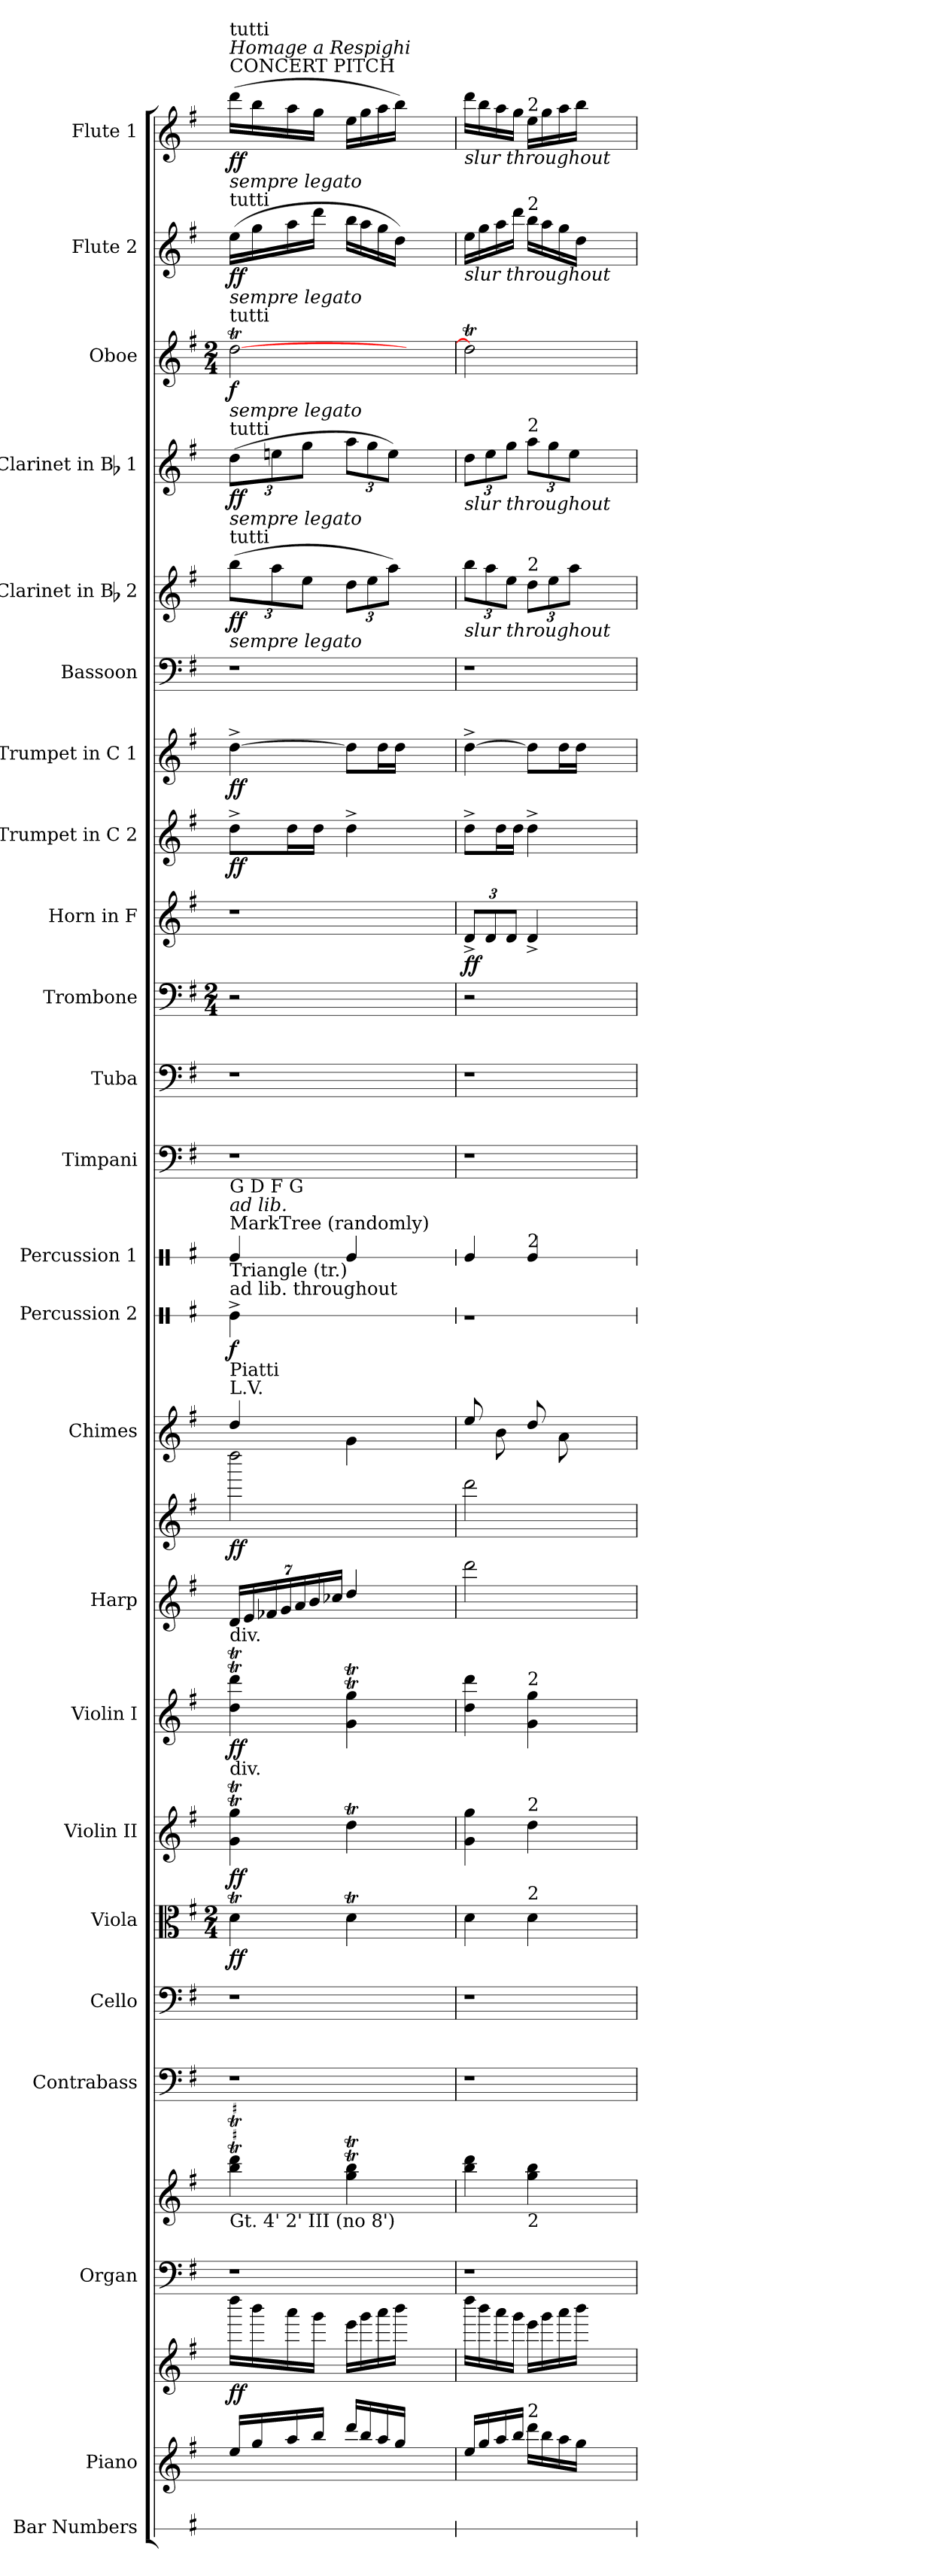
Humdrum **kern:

**kern	**kern	**kern	**dynam	**kern	**kern	**kern	**kern	**kern	**dynam	**kern	**dynam	**kern	**dynam	**kern	**kern	**dynam	**kern	**kern	**dynam	**kern	**kern	**kern	**kern	**kern	**dynam	**kern	**dynam	**kern	**dynam	**kern	**kern	**dynam	**kern	**dynam	**kern	**dynam	**kern	**dynam	**kern	**dynam
*part24	*part23	*part23	*part23	*part22	*part22	*part21	*part20	*part19	*part19	*part18	*part18	*part17	*part17	*part16	*part16	*part16	*part15	*part14	*part14	*part13	*part12	*part11	*part10	*part9	*part9	*part8	*part8	*part7	*part7	*part6	*part5	*part5	*part4	*part4	*part3	*part3	*part2	*part2	*part1	*part1
*staff27	*staff26	*staff25	*staff25/26	*staff24	*staff23	*staff22	*staff21	*staff20	*staff20	*staff19	*staff19	*staff18	*staff18	*staff17	*staff16	*staff16/17	*staff15	*staff14	*staff14	*staff13	*staff12	*staff11	*staff10	*staff9	*staff9	*staff8	*staff8	*staff7	*staff7	*staff6	*staff5	*staff5	*staff4	*staff4	*staff3	*staff3	*staff2	*staff2	*staff1	*staff1
*I"Bar Numbers	*I"Piano	*	*	*I"Organ	*	*I"Contrabass	*I"Cello	*I"Viola	*	*I"Violin II	*	*I"Violin I	*	*I"Harp	*	*	*I"Chimes	*I"Percussion 2	*	*I"Percussion 1	*I"Timpani	*I"Tuba	*I"Trombone	*I"Horn in F	*	*I"Trumpet in C 2	*	*I"Trumpet in C 1	*	*I"Bassoon	*I"Clarinet in Bb 2	*	*I"Clarinet in Bb 1	*	*I"Oboe	*	*I"Flute 2	*	*I"Flute 1	*
*	*I'Pno.	*	*	*I'Org.	*	*I'Cb.	*	*I'Vla.	*	*I'Vln. II	*	*I'Vln. I	*	*I'Hp.	*	*	*I'Chm.	*I'Perc. 2	*	*I'Perc. 1	*I'Timp.	*I'Tuba	*I'Tbn.	*	*	*I'Tpt 2	*	*I'Tpt 1	*	*I'Bsn.	*I'Cl 2	*	*I'Cl 1	*	*I'Ob.	*	*I'Fl 2	*	*I'Fl 1	*
*stria1	*	*	*	*	*	*	*	*	*	*	*	*	*	*	*	*	*	*stria1	*	*stria1	*	*	*	*	*	*	*	*	*	*	*	*	*	*	*	*	*	*	*	*
*	*clefG2	*clefG2	*	*clefF4	*clefG2	*clefF4	*clefF4	*clefC3	*	*clefG2	*	*clefG2	*	*clefG2	*clefG2	*	*clefG2	*clefX	*	*clefX	*clefF4	*clefF4	*clefF4	*clefG2	*	*clefG2	*	*clefG2	*	*clefF4	*clefG2	*	*clefG2	*	*clefG2	*	*clefG2	*	*clefG2	*
*	*	*	*	*	*	*ITrd7c12	*	*	*	*	*	*	*	*	*	*	*	*	*	*	*	*	*	*	*	*	*	*	*	*	*	*	*	*	*	*	*	*	*	*
*k[f#]	*k[f#]	*k[f#]	*	*k[f#]	*k[f#]	*k[f#]	*k[f#]	*k[f#]	*	*k[f#]	*	*k[f#]	*	*k[f#]	*k[f#]	*	*k[f#]	*k[f#]	*	*k[f#]	*k[f#]	*k[f#]	*k[f#]	*k[f#]	*	*k[f#]	*	*k[f#]	*	*k[f#]	*k[f#]	*	*k[f#]	*	*k[f#]	*	*k[f#]	*	*k[f#]	*
*G:	*G:	*G:	*	*G:	*G:	*G:	*G:	*G:	*	*G:	*	*G:	*	*G:	*G:	*	*G:	*G:	*	*G:	*G:	*G:	*G:	*G:	*	*G:	*	*G:	*	*G:	*G:	*	*G:	*	*G:	*	*G:	*	*G:	*
*	*	*	*	*	*	*	*	*M2/4	*	*	*	*	*	*	*	*	*	*	*	*	*	*	*M2/4	*	*	*	*	*	*	*	*	*	*	*	*M2/4	*	*	*	*	*
*MM108	*MM108	*MM108	*	*MM108	*MM108	*MM108	*MM108	*MM108	*	*MM108	*	*MM108	*	*MM108	*MM108	*	*MM108	*MM108	*	*MM108	*MM108	*MM108	*MM108	*MM108	*	*MM108	*	*MM108	*	*MM108	*MM108	*	*MM108	*	*MM108	*	*MM108	*	*MM108	*
=1	=1	=1	=1	=1	=1	=1	=1	=1	=1	=1	=1	=1	=1	=1	=1	=1	=1	=1	=1	=1	=1	=1	=1	=1	=1	=1	=1	=1	=1	=1	=1	=1	=1	=1	=1	=1	=1	=1	=1	=1
!	!	!	!	!	!	!	!	!	!	!	!	!	!	!	!	!	!	!	!	!	!	!	!	!	!	!	!	!	!	!	!	!	!	!	!	!	!	!	!LO:TX:a:t=CONCERT PITCH	!
!	!	!	!	!	!	!	!	!	!	!	!	!	!	!	!	!	!	!	!	!	!	!	!	!	!	!	!	!	!	!	!	!	!	!	!	!	!	!	!LO:TX:a:i:t=Homage a Respighi	!
!	!	!	!	!	!	!	!	!	!	!	!	!	!	!	!	!	!	!	!	!	!	!	!	!	!	!	!	!	!	!	!	!	!	!	!	!	!	!	!LO:TX:b:i:t=sempre legato	!
!	!	!	!	!	!	!	!	!	!	!	!	!	!	!	!	!	!	!	!	!	!	!	!	!	!	!	!	!	!	!	!	!	!	!	!	!	!	!	!LO:TX:a:t=tutti	!
!	!	!	!	!	!	!	!	!	!	!	!	!	!	!	!	!	!	!	!	!	!	!	!	!	!	!	!	!	!	!	!	!	!	!	!	!	!LO:TX:b:i:t=sempre legato	!	!	!
!	!	!	!	!	!	!	!	!	!	!	!	!	!	!	!	!	!	!	!	!	!	!	!	!	!	!	!	!	!	!	!	!	!	!	!	!	!LO:TX:a:t=tutti	!	!	!
!	!	!	!	!	!	!	!	!	!	!	!	!	!	!	!	!	!	!	!	!	!	!	!	!	!	!	!	!	!	!	!	!	!	!	!LO:TX:b:i:t=sempre legato	!	!	!	!	!
!	!	!	!	!	!	!	!	!	!	!	!	!	!	!	!	!	!	!	!	!	!	!	!	!	!	!	!	!	!	!	!	!	!	!	!LO:TX:a:t=tutti	!	!	!	!	!
!	!	!	!	!	!	!	!	!	!	!	!	!	!	!	!	!	!	!	!	!	!	!	!	!	!	!	!	!	!	!	!	!	!LO:TX:b:i:t=sempre legato	!	!	!	!	!	!	!
!	!	!	!	!	!	!	!	!	!	!	!	!	!	!	!	!	!	!	!	!	!	!	!	!	!	!	!	!	!	!	!	!	!LO:TX:a:t=tutti	!	!	!	!	!	!	!
!	!	!	!	!	!	!	!	!	!	!	!	!	!	!	!	!	!	!	!	!	!	!	!	!	!	!	!	!	!	!	!LO:TX:b:i:t=sempre legato	!	!	!	!	!	!	!	!	!
!	!	!	!	!	!	!	!	!	!	!	!	!	!	!	!	!	!	!	!	!	!	!	!	!	!	!	!	!	!	!	!LO:TX:a:t=tutti	!	!	!	!	!	!	!	!	!
!	!	!	!	!	!	!	!	!	!	!	!	!	!	!	!	!	!	!	!	!	!LO:TX:b:t=G D F G	!	!	!	!	!	!	!	!	!	!	!	!	!	!	!	!	!	!	!
!	!	!	!	!	!	!	!	!	!	!	!	!	!	!	!	!	!	!	!	!	!LO:TX:b:i:t=ad lib.	!	!	!	!	!	!	!	!	!	!	!	!	!	!	!	!	!	!	!
!	!	!	!	!	!	!	!	!	!	!	!	!	!	!	!	!	!	!	!	!LO:TX:a:t=MarkTree (randomly)	!	!	!	!	!	!	!	!	!	!	!	!	!	!	!	!	!	!	!	!
!	!	!	!	!	!	!	!	!	!	!	!	!	!	!	!	!	!	!	!	!LO:TX:b:t=Triangle (tr.)	!	!	!	!	!	!	!	!	!	!	!	!	!	!	!	!	!	!	!	!
!	!	!	!	!	!	!	!	!	!	!	!	!	!	!	!	!	!	!	!	!LO:TX:b:t=ad lib. throughout	!	!	!	!	!	!	!	!	!	!	!	!	!	!	!	!	!	!	!	!
!	!	!	!	!	!	!	!	!	!	!	!	!	!	!	!	!	!	!LO:TX:b:t=Piatti	!	!	!	!	!	!	!	!	!	!	!	!	!	!	!	!	!	!	!	!	!	!
!	!	!	!	!	!	!	!	!	!	!	!	!	!	!	!	!	!LO:TX:a:t=L.V.	!	!	!	!	!	!	!	!	!	!	!	!	!	!	!	!	!	!	!	!	!	!	!
!	!	!	!	!	!	!	!	!	!	!	!	!LO:TX:a:t=div.	!	!	!	!	!	!	!	!	!	!	!	!	!	!	!	!	!	!	!	!	!	!	!	!	!	!	!	!
!	!	!	!	!	!	!	!	!	!	!LO:TX:a:t=div.	!	!	!	!	!	!	!	!	!	!	!	!	!	!	!	!	!	!	!	!	!	!	!	!	!	!	!	!	!	!
!	!	!	!	!	!LO:TX:b:t=Gt. 4' 2' III  (no 8')	!	!	!	!	!	!	!	!	!	!	!	!	!	!	!	!	!	!	!	!	!	!	!	!	!	!	!	!	!	!	!	!	!	!	!
!	!	!	!LO:DY:b	!	!	!	!	!	!LO:DY:b	!	!LO:DY:b	!	!LO:DY:b	!	!	!LO:DY:b	!	!LO:N:head=solid	!LO:DY:b	!LO:N:head=solid	!	!	!	!	!	!	!LO:DY:b	!	!LO:DY:b	!	!	!LO:DY:b	!	!LO:DY:b	!	!LO:DY:b	!	!LO:DY:b	!	!LO:DY:b
1ryy	16ee/LL	16dddd\LL	ff	1r	4bb\T 4ddd\T	1r	1r	4dT\	ff	4g\T 4gg\T	ff	4dd\T 4ddd\T	ff	28d!/LLL	2dddd\	ff	4dd/	2Re^>\	f	4Re</	1r	1r	2r	1r	.	8dd^>\L	ff	[4dd^>\	ff	1r	(>12bb\L	ff	(>12dd\L	ff	[2ddT\	f	(>16ee\LL	ff	(>16ddd\LL	ff
.	.	.	.	.	.	.	.	.	.	.	.	.	.	28e!/	.	.	.	.	.	.	.	.	.	.	.	.	.	.	.	.	.	.	.	.	.	.	.	.	.	.
.	16gg/	16bbb\	.	.	.	.	.	.	.	.	.	.	.	.	.	.	.	.	.	.	.	.	.	.	.	.	.	.	.	.	.	.	.	.	.	.	16gg\	.	16bb\	.
.	.	.	.	.	.	.	.	.	.	.	.	.	.	28f-X!/	.	.	.	.	.	.	.	.	.	.	.	.	.	.	.	.	.	.	.	.	.	.	.	.	.	.
.	.	.	.	.	.	.	.	.	.	.	.	.	.	.	.	.	.	.	.	.	.	.	.	.	.	.	.	.	.	.	12aa\	.	12eeni\	.	.	.	.	.	.	.
.	.	.	.	.	.	.	.	.	.	.	.	.	.	28g!/	.	.	.	.	.	.	.	.	.	.	.	.	.	.	.	.	.	.	.	.	.	.	.	.	.	.
.	16aa/	16aaa\	.	.	.	.	.	.	.	.	.	.	.	.	.	.	.	.	.	.	.	.	.	.	.	16dd\L	.	.	.	.	.	.	.	.	.	.	16aa\	.	16aa\	.
.	.	.	.	.	.	.	.	.	.	.	.	.	.	28a!/	.	.	.	.	.	.	.	.	.	.	.	.	.	.	.	.	.	.	.	.	.	.	.	.	.	.
.	.	.	.	.	.	.	.	.	.	.	.	.	.	.	.	.	.	.	.	.	.	.	.	.	.	.	.	.	.	.	12ee\J	.	12gg\J	.	.	.	.	.	.	.
.	.	.	.	.	.	.	.	.	.	.	.	.	.	28b!/	.	.	.	.	.	.	.	.	.	.	.	.	.	.	.	.	.	.	.	.	.	.	.	.	.	.
.	16bb/JJ	16ggg\JJ	.	.	.	.	.	.	.	.	.	.	.	.	.	.	.	.	.	.	.	.	.	.	.	16dd\JJ	.	.	.	.	.	.	.	.	.	.	16ddd\JJ	.	16gg\JJ	.
.	.	.	.	.	.	.	.	.	.	.	.	.	.	28cc-X!/JJJ	.	.	.	.	.	.	.	.	.	.	.	.	.	.	.	.	.	.	.	.	.	.	.	.	.	.
!	!	!	!	!	!	!	!	!	!	!	!	!	!	!	!	!	!	!	!	!LO:N:head=solid	!	!	!	!	!	!	!	!	!	!	!	!	!	!	!	!	!	!	!	!
.	16ddd/LL	16eee\LL	.	.	4gg\T 4bb\T	.	.	4dT\	.	4ddT\	.	4g\T 4gg\T	.	4dd/	.	.	4g\	.	.	4Re</	.	.	.	.	.	4dd^>\	.	8dd\L]	.	.	12dd\L	.	12aa\L	.	.	.	16bb\LL	.	16ee\LL	.
.	16bb/	16ggg\	.	.	.	.	.	.	.	.	.	.	.	.	.	.	.	.	.	.	.	.	.	.	.	.	.	.	.	.	.	.	.	.	.	.	16aa\	.	16gg\	.
.	.	.	.	.	.	.	.	.	.	.	.	.	.	.	.	.	.	.	.	.	.	.	.	.	.	.	.	.	.	.	12ee\	.	12gg\	.	.	.	.	.	.	.
.	16aa/	16aaa\	.	.	.	.	.	.	.	.	.	.	.	.	.	.	.	.	.	.	.	.	.	.	.	.	.	16dd\L	.	.	.	.	.	.	.	.	16gg\	.	16aa\	.
.	.	.	.	.	.	.	.	.	.	.	.	.	.	.	.	.	.	.	.	.	.	.	.	.	.	.	.	.	.	.	12aa\J)	.	12ee\J)	.	.	.	.	.	.	.
.	16gg/JJ	16bbb\JJ	.	.	.	.	.	.	.	.	.	.	.	.	.	.	.	.	.	.	.	.	.	.	.	.	.	16dd\JJ	.	.	.	.	.	.	.	.	16dd\JJ)	.	16bb\JJ)	.
.	2ryy	2ryy	.	.	2ryy	.	.	2ryy	.	2ryy	.	2ryy	.	2ryy	2ryy	.	2ryy	2ryy	.	2ryy	.	.	2ryy	.	.	2ryy	.	2ryy	.	.	2ryy	.	2ryy	.	2ryy	.	2ryy	.	2ryy	.
=2	=2	=2	=2	=2	=2	=2	=2	=2	=2	=2	=2	=2	=2	=2	=2	=2	=2	=2	=2	=2	=2	=2	=2	=2	=2	=2	=2	=2	=2	=2	=2	=2	=2	=2	=2	=2	=2	=2	=2	=2
!	!	!	!	!	!	!	!	!	!	!	!	!	!	!	!	!	!	!	!	!	!	!	!	!	!	!	!	!	!	!	!	!	!	!	!	!	!	!	!LO:TX:b:i:t=slur throughout	!
!	!	!	!	!	!	!	!	!	!	!	!	!	!	!	!	!	!	!	!	!	!	!	!	!	!	!	!	!	!	!	!	!	!	!	!	!	!LO:TX:b:i:t=slur throughout	!	!	!
!	!	!	!	!	!	!	!	!	!	!	!	!	!	!	!	!	!	!	!	!	!	!	!	!	!	!	!	!	!	!	!	!	!LO:TX:b:i:t=slur throughout	!	!	!	!	!	!	!
!	!	!	!	!	!	!	!	!	!	!	!	!	!	!	!	!	!	!	!	!	!	!	!	!	!	!	!	!	!	!	!LO:TX:b:i:t=slur throughout	!	!	!	!	!	!	!	!	!
!	!	!	!	!	!	!	!	!	!	!	!	!	!	!	!	!	!	!	!	!LO:N:head=solid	!	!	!	!	!LO:DY:b	!	!	!	!	!	!	!	!	!	!	!	!	!	!	!
1ryy	16ee/LL	16dddd\LL	.	1r	4bb\ 4ddd\	1r	1r	4d\	.	4g\ 4gg\	.	4dd\ 4ddd\	.	2ddd\	2ddd\	.	8ee/	1r	.	4Re</	1r	1r	2r	12d^</L	ff	8dd^>\L	.	[4dd^>\	.	1r	12bb\L	.	12dd\L	.	2ddT\]	.	16ee\LL	.	16ddd\LL	.
.	16gg/	16bbb\	.	.	.	.	.	.	.	.	.	.	.	.	.	.	.	.	.	.	.	.	.	.	.	.	.	.	.	.	.	.	.	.	.	.	16gg\	.	16bb\	.
.	.	.	.	.	.	.	.	.	.	.	.	.	.	.	.	.	.	.	.	.	.	.	.	12d/	.	.	.	.	.	.	12aa\	.	12ee\	.	.	.	.	.	.	.
.	16aa/	16aaa\	.	.	.	.	.	.	.	.	.	.	.	.	.	.	8b\	.	.	.	.	.	.	.	.	16dd\L	.	.	.	.	.	.	.	.	.	.	16aa\	.	16aa\	.
.	.	.	.	.	.	.	.	.	.	.	.	.	.	.	.	.	.	.	.	.	.	.	.	12d/J	.	.	.	.	.	.	12ee\J	.	12gg\J	.	.	.	.	.	.	.
.	16bb/JJ	16ggg\JJ	.	.	.	.	.	.	.	.	.	.	.	.	.	.	.	.	.	.	.	.	.	.	.	16dd\JJ	.	.	.	.	.	.	.	.	.	.	16ddd\JJ	.	16gg\JJ	.
!	!	!	!	!	!	!	!	!	!	!	!	!	!	!	!	!	!	!	!	!	!	!	!	!	!	!	!	!	!	!	!	!	!	!	!	!	!	!	!LO:TX:a:t=2	!
!	!	!	!	!	!	!	!	!	!	!	!	!	!	!	!	!	!	!	!	!	!	!	!	!	!	!	!	!	!	!	!	!	!	!	!	!	!LO:TX:a:t=2	!	!	!
!	!	!	!	!	!	!	!	!	!	!	!	!	!	!	!	!	!	!	!	!	!	!	!	!	!	!	!	!	!	!	!	!	!LO:TX:a:t=2	!	!	!	!	!	!	!
!	!	!	!	!	!	!	!	!	!	!	!	!	!	!	!	!	!	!	!	!	!	!	!	!	!	!	!	!	!	!	!LO:TX:a:t=2	!	!	!	!	!	!	!	!	!
!	!	!	!	!	!	!	!	!	!	!	!	!	!	!	!	!	!	!	!	!LO:TX:a:t=2	!	!	!	!	!	!	!	!	!	!	!	!	!	!	!	!	!	!	!	!
!	!	!	!	!	!	!	!	!	!	!	!	!LO:TX:a:t=2	!	!	!	!	!	!	!	!	!	!	!	!	!	!	!	!	!	!	!	!	!	!	!	!	!	!	!	!
!	!	!	!	!	!	!	!	!	!	!LO:TX:a:t=2	!	!	!	!	!	!	!	!	!	!	!	!	!	!	!	!	!	!	!	!	!	!	!	!	!	!	!	!	!	!
!	!	!	!	!	!	!	!	!LO:TX:a:t=2	!	!	!	!	!	!	!	!	!	!	!	!	!	!	!	!	!	!	!	!	!	!	!	!	!	!	!	!	!	!	!	!
!	!	!	!	!	!LO:TX:b:t=2	!	!	!	!	!	!	!	!	!	!	!	!	!	!	!	!	!	!	!	!	!	!	!	!	!	!	!	!	!	!	!	!	!	!	!
!	!LO:TX:a:t=2	!	!	!	!	!	!	!	!	!	!	!	!	!	!	!	!	!	!	!	!	!	!	!	!	!	!	!	!	!	!	!	!	!	!	!	!	!	!	!
!	!	!	!	!	!	!	!	!	!	!	!	!	!	!	!	!	!	!	!	!LO:N:head=solid	!	!	!	!	!	!	!	!	!	!	!	!	!	!	!	!	!	!	!	!
.	16ddd\LL	16eee\LL	.	.	4gg\ 4bb\	.	.	4d\	.	4dd\	.	4g\ 4gg\	.	.	.	.	8dd/	.	.	4Re</	.	.	.	4d^</	.	4dd^>\	.	8dd\L]	.	.	12dd\L	.	12aa\L	.	.	.	16bb\LL	.	16ee\LL	.
.	16bb\	16ggg\	.	.	.	.	.	.	.	.	.	.	.	.	.	.	.	.	.	.	.	.	.	.	.	.	.	.	.	.	.	.	.	.	.	.	16aa\	.	16gg\	.
.	.	.	.	.	.	.	.	.	.	.	.	.	.	.	.	.	.	.	.	.	.	.	.	.	.	.	.	.	.	.	12ee\	.	12gg\	.	.	.	.	.	.	.
.	16aa\	16aaa\	.	.	.	.	.	.	.	.	.	.	.	.	.	.	8a\	.	.	.	.	.	.	.	.	.	.	16dd\L	.	.	.	.	.	.	.	.	16gg\	.	16aa\	.
.	.	.	.	.	.	.	.	.	.	.	.	.	.	.	.	.	.	.	.	.	.	.	.	.	.	.	.	.	.	.	12aa\J	.	12ee\J	.	.	.	.	.	.	.
.	16gg\JJ	16bbb\JJ	.	.	.	.	.	.	.	.	.	.	.	.	.	.	.	.	.	.	.	.	.	.	.	.	.	16dd\JJ	.	.	.	.	.	.	.	.	16dd\JJ	.	16bb\JJ	.
.	2ryy	2ryy	.	.	2ryy	.	.	2ryy	.	2ryy	.	2ryy	.	2ryy	2ryy	.	2ryy	.	.	2ryy	.	.	2ryy	2ryy	.	2ryy	.	2ryy	.	.	2ryy	.	2ryy	.	2ryy	.	2ryy	.	2ryy	.
=	=	=	=	=	=	=	=	=	=	=	=	=	=	=	=	=	=	=	=	=	=	=	=	=	=	=	=	=	=	=	=	=	=	=	=	=	=	=	=	=
*-	*-	*-	*-	*-	*-	*-	*-	*-	*-	*-	*-	*-	*-	*-	*-	*-	*-	*-	*-	*-	*-	*-	*-	*-	*-	*-	*-	*-	*-	*-	*-	*-	*-	*-	*-	*-	*-	*-	*-	*-
